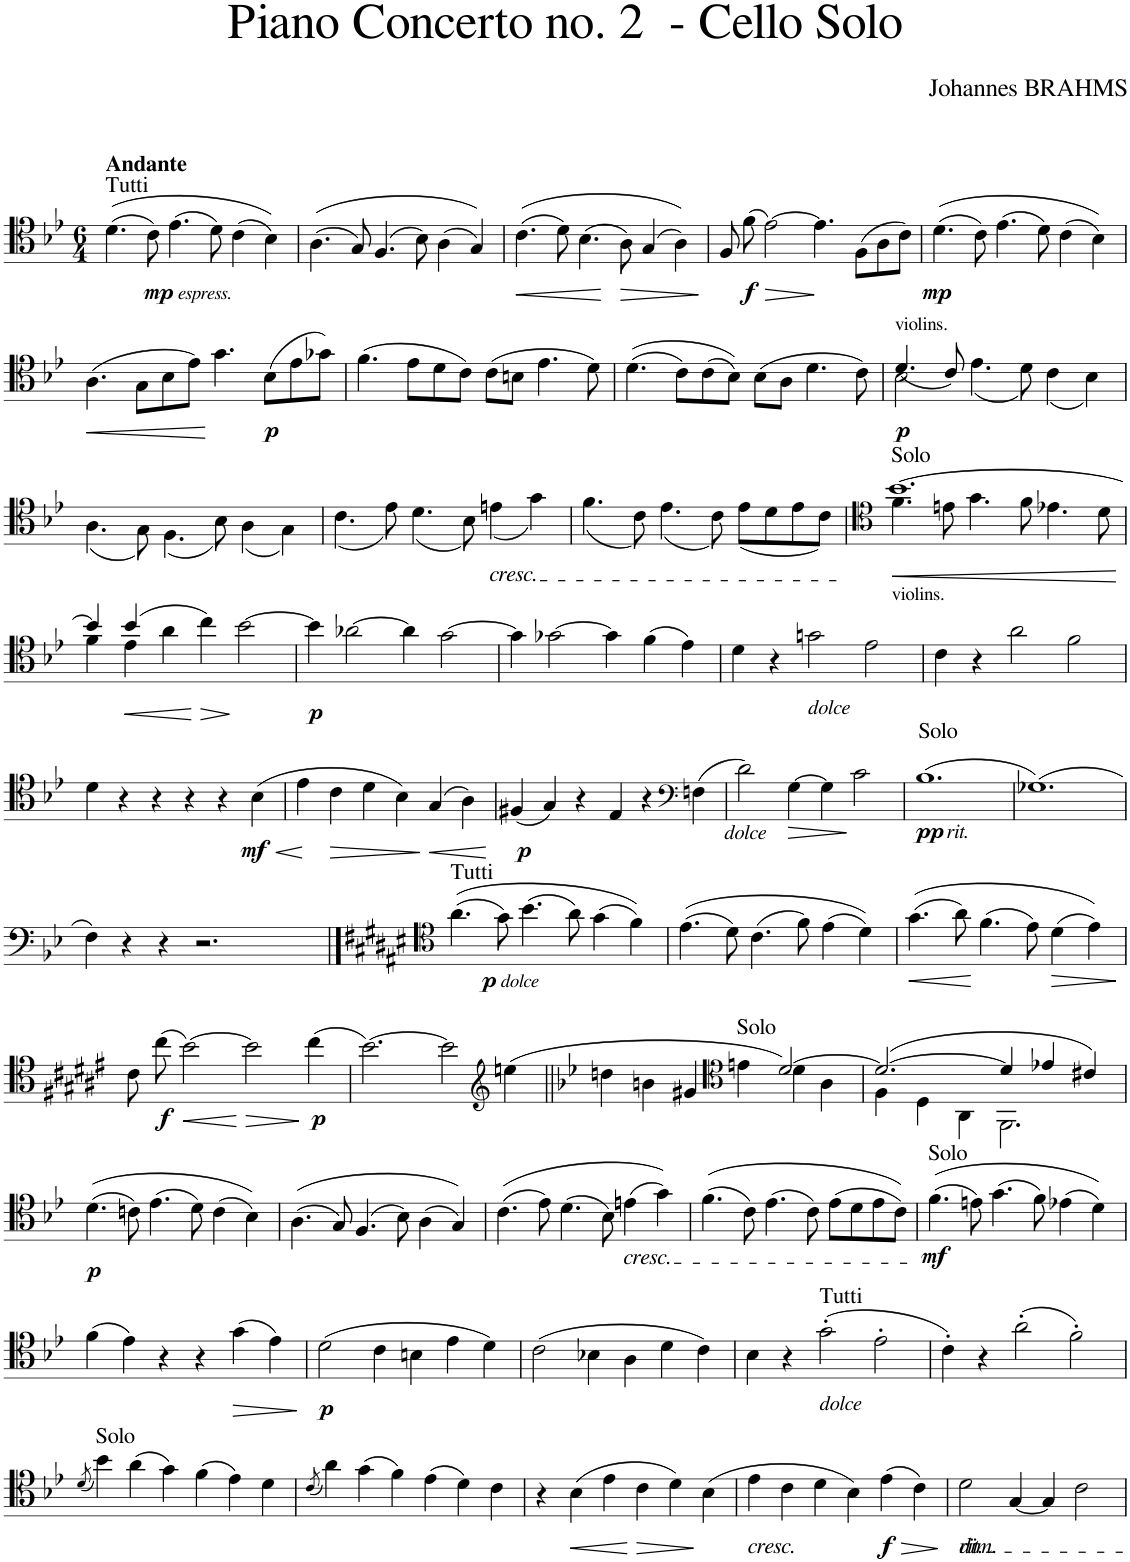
**kern	**dynam
*part1	*part1
*staff1	*staff1
*I"Violoncello	*
*I'Vc.	*
*clefC4	*
*k[b-e-]	*
*M6/4	*
=1	=1
!LO:TX:a:t=Tutti	!
!LO:TX:a:B:t=Andante	!
!	!LO:DY:b
!	!LO:DY:n=1:b
((4.d\	mp other-dynamics
8c\)	.
(4.e-\	.
8d\)	.
(4c\	.
4B-\))	.
=2	=2
((4.A\	.
8G/)	.
(4.F/	.
8B-\)	.
(4A\	.
4G/))	.
=3	=3
!	!LO:HP:b
((4.c\	<
8d\)	.
(4.B-\	.
!	!LO:HP:n=1:b
8A\)	[ >
(4G/	.
4A\))	.
.	]
=4	=4
8F/	.
!	!LO:DY:b
(8f\	f
!	!LO:HP:b
[2e-\)	>
4.e-\]	]
(8F\L	.
8A\	.
8c\J)	.
=5	=5
!	!LO:DY:b
((4.d\	mp
8c\)	.
(4.e-\	.
8d\)	.
(4c\	.
4B-\))	.
!!LO:LB:g=z
=6	=6
!	!LO:HP:b
(4.A\	<
8G\L	.
8B-\	.
8e-\J)	.
4.g\	[
!	!LO:DY:b
(8B-\L	p
8e-\	.
8g-X\J)	.
=7	=7
(4.f\	.
8e-\L	.
8d\	.
8c\J)	.
(8c\L	.
8Bn\J	.
4.e-\	.
8d\)	.
=8	=8
((4.d\	.
8c\L)	.
(8c\	.
8B-\J))	.
(8B-\L	.
8A\J	.
4.d\	.
8c\)	.
=9	=9
*^	*
!LO:TX:a:t=violins.	!	!
!	!	!LO:DY:b
2B-\	(4.d/	p
.	8c/)	.
1ryy	(4.e-\	.
.	8d\)	.
.	(4c\	.
.	4B-\)	.
!!LO:LB:g=z	!!
=10	=10	=10
1.ryy	(4.A\	.
.	8G\)	.
.	(4.F\	.
.	8B-\)	.
.	(4A\	.
.	4G\)	.
=11	=11	=11
1.ryy	(4.c\	.
.	8e-\)	.
.	(4.d\	.
.	8B-\)	.
!	!LO:TX:b:i:t=cresc.	!
.	(4en\	.
.	4g\)	.
=12	=12	=12
1.ryy	(4.f\	.
.	8c\)	.
.	(4.e-\	.
.	8c\)	.
.	(8e-\L	.
.	8d\	.
.	8e-\	.
.	8c\J)	.
=13	=13	=13
*clefC4	*	*
!LO:TX:a:t=Solo	!	!
!LO:TX:b:t=violins.	!	!
!	!	!LO:HP:b
[1.b-	4.f\	<
.	8en\	.
.	4.g\	.
.	8f\	.
.	4.e-X\	.
.	8d\	.
*v	*v	*
.	[
!!LO:LB:g=z
=14	=14
*^	*
4b-/]	4f\	.
!	!	!LO:HP:b
(4b-/	4e-\	<
4a\	1ryy	.
!	!	!LO:HP:n=1:b
4cc\)	.	[ >
[2b-\	.	]
*v	*v	*
=15	=15
!	!LO:DY:b
4b-\]	p
[2a-X\	.
4a-\]	.
[2g\	.
=16	=16
4g\]	.
[2g-X\	.
4g-\]	.
(4f\	.
4e-\)	.
=17	=17
4d\	.
4r	.
!LO:TX:b:i:t=dolce	!
!LO:TX:b:i:t=dolce	!
2gn\	.
2e-\	.
=18	=18
4c\	.
4r	.
2a\	.
2f\	.
!!LO:LB:g=z
=19	=19
4d\	.
4r	.
4r	.
4r	.
4r	.
!	!LO:HP:b
!	!LO:DY:n=1:b
(4B-\	< mf
=20	=20
4e-\	.
!	!LO:HP:n=1:b
4c\	[ >
4d\	.
4B-\)	.
!	!LO:HP:n=1:b
(4G/	] <
4A\)	.
.	[
=21	=21
!	!LO:DY:b
(4F#X/	p
4G/)	.
4r	.
4E-/	.
4r	.
*clefF4	*
(4Fn\	.
=22	=22
!LO:TX:b:i:t=dolce	!
2d\)	.
!	!LO:HP:b
[4G\	>
4G\]	.
2c\	]
=23	=23
!LO:TX:a:t=Solo	!
!LO:TX:b:i:t=rit.	!
!	!LO:DY:b
(1.B-	pp
=24	=24
(1.G-X)	.
!!LO:LB:g=z
=25	=25
4F\)	.
4r	.
4r	.
2.r	.
==26	==26
*clefC4	*
*k[f#c#g#d#a#e#]	*
!LO:TX:a:t=Tutti	!
!	!LO:DY:b
!	!LO:DY:n=1:b
((4.a#\	p other-dynamics
8g#\)	.
(4.b\	.
8a#\)	.
(4g#\	.
4f#\))	.
=27	=27
((4.e#\	.
8d#\)	.
(4.c#\	.
8f#\)	.
(4e#\	.
4d#\))	.
=28	=28
!	!LO:HP:b
((4.g#\	<
8a#\)	.
(4.f#\	[
8e#\)	.
!	!LO:HP:b
(4d#\	>
4e#\))	.
.	]
!!LO:LB:g=z
=29	=29
8c#\	.
!	!LO:DY:b
(8cc#\	f
!	!LO:HP:b
[2b\)	<
!	!LO:HP:n=1:b
2b\]	[ >
!	!LO:DY:n=1:b
(4cc#\	] p
=30	=30
[2.b\)	.
2b\]	.
*clefG2	*
(4een\	.
=31||	=31||
*k[b-e-]	*
*^	*
4ddn\	1ryy	.
4bn\	.	.
4g#X/	.	.
*clefC4	*	*
!LO:TX:a:t=Solo	!	!
4en\	.	.
[2d/)	4d\	.
.	4A\	.
=32	=32	=32
(2.d/_	4F\	.
.	4D\	.
.	4AA\	.
4d/]	2.FF\	.
4e-X/	.	.
4c#X/)	.	.
*v	*v	*
!!LO:LB:g=z
=33	=33
!	!LO:DY:b
((4.d\	p
8cn\)	.
(4.e-\	.
8d\)	.
(4c\	.
4B-\))	.
=34	=34
((4.A\	.
8G/)	.
(4.F/	.
8B-\)	.
(4A\	.
4G/))	.
=35	=35
((4.c\	.
8e-\)	.
(4.d\	.
8B-\)	.
!LO:TX:b:i:t=cresc.	!
(4en\	.
4g\))	.
=36	=36
((4.f\	.
8c\)	.
(4.e-\	.
8c\)	.
(8e-\L	.
8d\	.
8e-\	.
8c\J))	.
=37	=37
!LO:TX:a:t=Solo	!
!	!LO:DY:b
((4.f\	mf
8en\)	.
(4.g\	.
8f\)	.
(4e-X\	.
4d\))	.
!!LO:LB:g=z
=38	=38
(4f\	.
4e-\)	.
4r	.
4r	.
!	!LO:HP:b
(4g\	>
4e-\)	.
.	]
=39	=39
!	!LO:DY:b
(2d\	p
4c\	.
4Bn\	.
4e-\	.
4d\)	.
=40	=40
(2c\	.
4B-X\	.
4A\	.
4d\	.
4c\)	.
=41	=41
4B-\	.
4r	.
!LO:TX:a:t=Tutti	!
!LO:TX:b:i:t=dolce	!
(2g'\	.
2e-'\	.
=42	=42
4c'\)	.
4r	.
(2a'\	.
2f'\)	.
!!LO:LB:g=z
=43	=43
(8qd/	.
!LO:TX:a:t=Solo	!
4b-\)	.
(4a\	.
4g\)	.
(4f\	.
4e-\)	.
4d\	.
=44	=44
(8qc/	.
4a\)	.
(4g\	.
4f\)	.
(4e-\	.
4d\)	.
4c\	.
=45	=45
4r	.
!	!LO:HP:b
(4B-\	<
4e-\	.
!	!LO:HP:n=1:b
4c\	[ >
4d\)	.
(4B-\	]
=46	=46
!LO:TX:b:i:t=cresc.	!
4e-\	.
4c\	.
4d\	.
4B-\)	.
!	!LO:HP:b
!	!LO:DY:n=1:b
(4e-\	> f
4c\)	.
.	]
=47	=47
!LO:TX:b:i:t=dim.	!
!LO:TX:b:i:t=rit.	!
2d\	.
[4G/	.
4G/]	.
2c\	.
=	=
*-	*-
